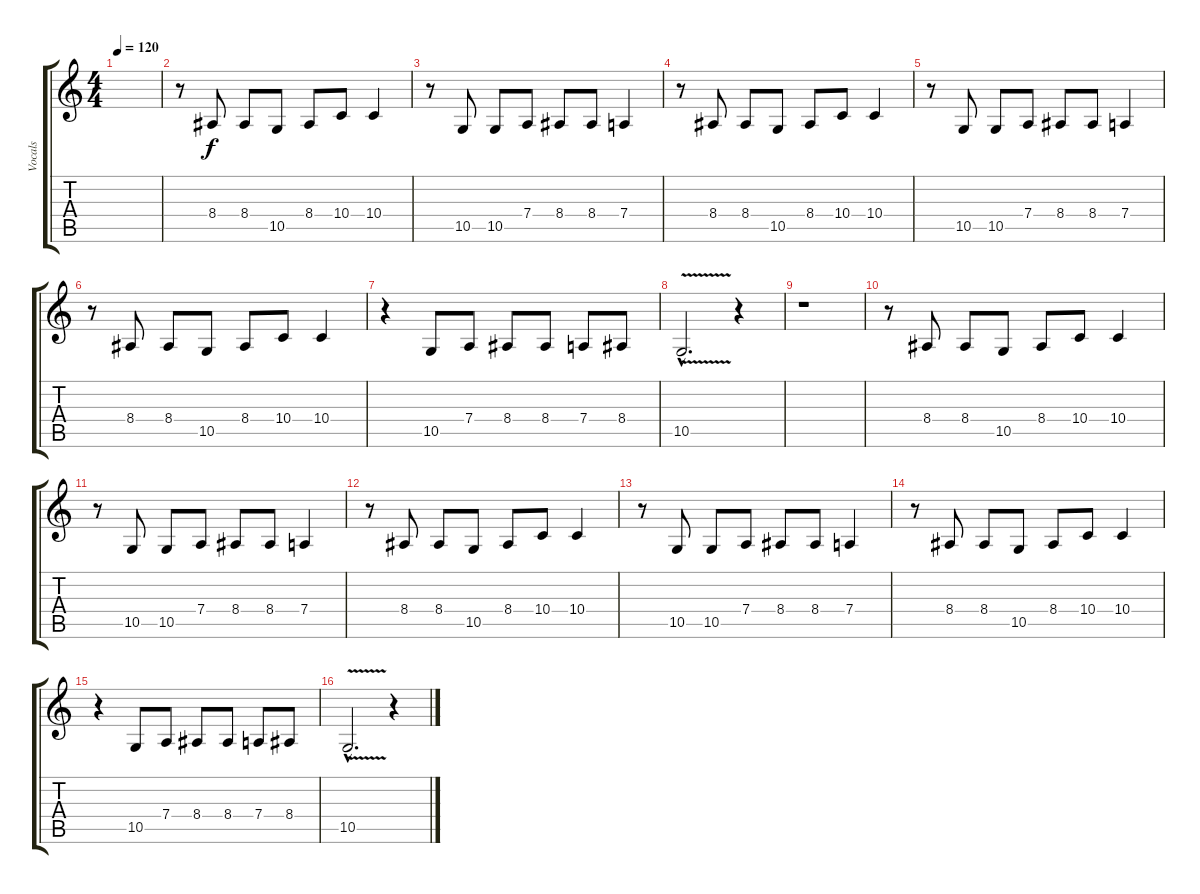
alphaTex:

\track ("Vocals" "Vocals") {instrument lead6voice}
\staff {score tabs}
\tuning (E4 B3 G3 D3 A2 E2) {hide}
\ts (4 4)
\tempo 120
\clef g2
\ks c
|
r.8 8.4.8 8.4.8 10.5.8 8.4.8 10.4.8 10.4.4 |
r.8 10.5.8 10.5.8 7.4.8 8.4.8 8.4.8 7.4.4 |
r.8 8.4.8 8.4.8 10.5.8 8.4.8 10.4.8 10.4.4 |
r.8 10.5.8 10.5.8 7.4.8 8.4.8 8.4.8 7.4.4 |
r.8 8.4.8 8.4.8 10.5.8 8.4.8 10.4.8 10.4.4 |
r.4 10.5.8 7.4.8 8.4.8 8.4.8 7.4.8 8.4.8 |
10.5{v hac}.2{d} r.4 |
r.1 |
r.8 8.4.8 8.4.8 10.5.8 8.4.8 10.4.8 10.4.4 |
r.8 10.5.8 10.5.8 7.4.8 8.4.8 8.4.8 7.4.4 |
r.8 8.4.8 8.4.8 10.5.8 8.4.8 10.4.8 10.4.4 |
r.8 10.5.8 10.5.8 7.4.8 8.4.8 8.4.8 7.4.4 |
r.8 8.4.8 8.4.8 10.5.8 8.4.8 10.4.8 10.4.4 |
r.4 10.5.8 7.4.8 8.4.8 8.4.8 7.4.8 8.4.8 |
10.5{v hac}.2{d} r.4
